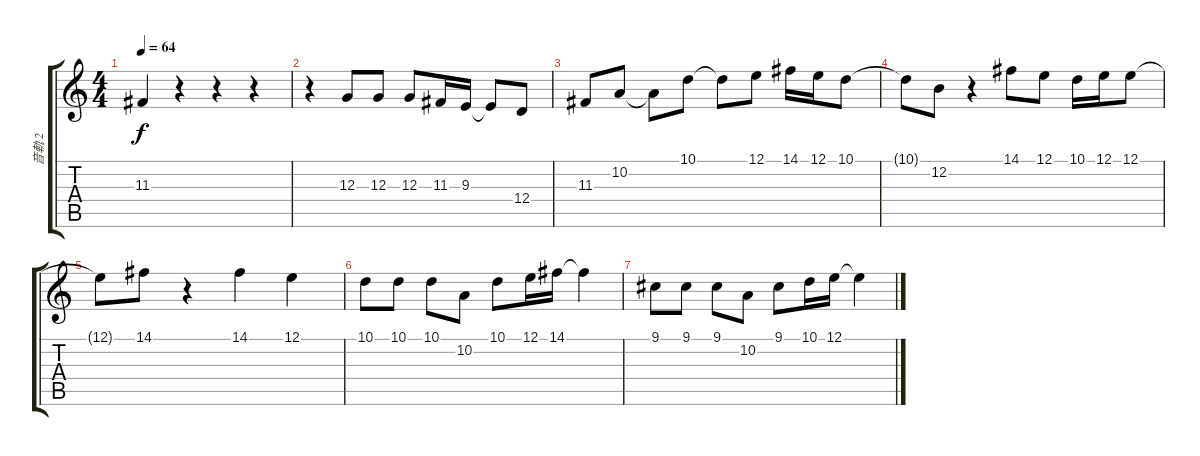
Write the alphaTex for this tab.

\track ("音軌 2" "音軌 2") {instrument violin}
\staff {score tabs}
\tuning (E4 B3 G3 D3 A2 E2) {hide}
\ts (4 4)
\tempo 64
\clef g2
\ks c
11.3.4{dy f} r.4 r.4 r.4 |
r.4 12.3.8 12.3.8 12.3.8 11.3.16 9.3.16 9.3{t}.8 12.4.8 |
11.3.8 10.2.8 10.2{t}.8 10.1.8 10.1{t}.8 12.1.8 14.1.16 12.1.16 10.1.8 |
10.1{t}.8 12.2.8 r.4 14.1.8 12.1.8 10.1.16 12.1.16 12.1.8 |
12.1{t}.8 14.1.8 r.4 14.1.4 12.1.4 |
10.1.8 10.1.8 10.1.8 10.2.8 10.1.8 12.1.16 14.1.16 14.1{t}.4 |
9.1.8 9.1.8 9.1.8 10.2.8 9.1.8 10.1.16 12.1.16 12.1{t}.4
